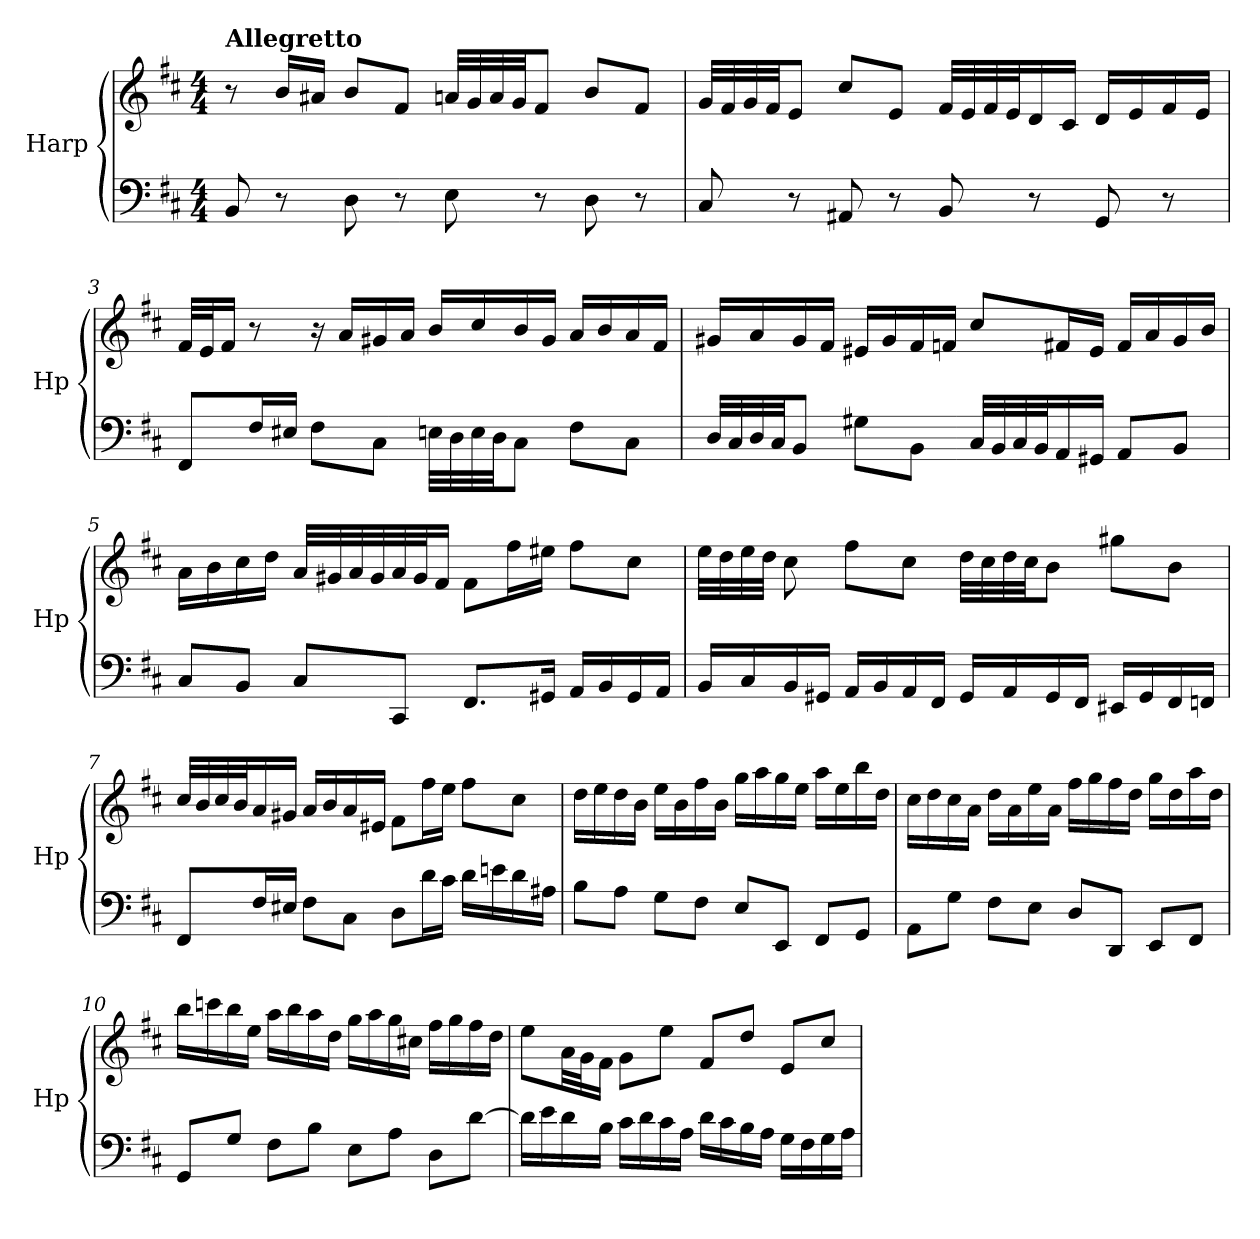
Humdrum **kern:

**kern	**kern
*part1	*part1
*staff2	*staff1
*I"Harp	*
*I'Hp	*
*clefF4	*clefG2
*k[f#c#]	*k[f#c#]
*M4/4	*M4/4
=1	=1
!	!LO:TX:a:B:t=Allegretto
8BB/	8r
8r	16b/LL
.	16a#X/JJ
8D\	8b/L
8r	8f#/J
8E\	32an/LLL
.	32g/
.	32a/
.	32g/JJ
8r	8f#/J
8D\	8b/L
8r	8f#/J
=2	=2
8C#/	32g/LLL
.	32f#/
.	32g/
.	32f#/JJ
8r	8e/J
8AA#X/	8cc#/L
8r	8e/J
8BB/	32f#/LLL
.	32e/
.	32f#/
.	32e/J
8r	16d/
.	16c#/JJ
8GG/	16d/LL
.	16e/
8r	16f#/
.	16e/JJ
!!LO:LB:g=z
=3	=3
8FF#/L	32f#/LLL
.	32e/J
.	16f#/JJ
16F#/L	8r
16E#X/JJ	.
8F#\L	16r
.	16a/LL
8C#\J	16g#X/
.	16a/JJ
32En\LLL	16b/LL
32D\	.
32E\	16cc#/
32D\JJ	.
8C#\J	16b/
.	16g#/JJ
8F#\L	16a/LL
.	16b/
8C#\J	16a/
.	16f#/JJ
=4	=4
32D/LLL	16g#X/LL
32C#/	.
32D/	16a/
32C#/JJ	.
8BB/J	16g#/
.	16f#/JJ
8G#X\L	16e#X/LL
.	16g#/
8BB\J	16f#/
.	16fn/JJ
32C#/LLL	8cc#/L
32BB/	.
32C#/	.
32BB/J	.
16AA/	16f#X/L
16GG#X/JJ	16e#/JJ
8AA/L	16f#/LL
.	16a/
8BB/J	16g#/
.	16b/JJ
!!LO:LB:g=z
=5	=5
8C#/L	16a\LL
.	16b\
8BB/J	16cc#\
.	16dd\JJ
8C#/L	32a/LLL
.	32g#X/
.	32a/
.	32g#/
8CC#/J	32a/
.	32g#/J
.	16f#/JJ
8.FF#/L	8f#\L
.	16ff#\L
16GG#X/Jk	16ee#X\JJ
16AA/LL	8ff#\L
16BB/	.
16GG#/	8cc#\J
16AA/JJ	.
=6	=6
16BB/LL	32ee\LLL
.	32dd\
16C#/	32ee\
.	32dd\JJJ
16BB/	8cc#\
16GG#X/JJ	.
16AA/LL	8ff#\L
16BB/	.
16AA/	8cc#\J
16FF#/JJ	.
16GG#/LL	32dd\LLL
.	32cc#\
16AA/	32dd\
.	32cc#\JJ
16GG#/	8b\J
16FF#/JJ	.
16EE#X/LL	8gg#X\L
16GG#/	.
16FF#/	8b\J
16FFn/JJ	.
!!LO:LB:g=z
=7	=7
8FF#/L	32cc#/LLL
.	32b/
.	32cc#/
.	32b/J
16F#/L	16a/
16E#X/JJ	16g#X/JJ
8F#\L	16a/LL
.	16b/
8C#\J	16a/
.	16e#X/JJ
8D\L	8f#\L
16d\L	16ff#\L
16c#\JJ	16ee\JJ
16d\LL	8ff#\L
16en\	.
16d\	8cc#\J
16A#X\JJ	.
=8	=8
8B\L	16dd\LL
.	16ee\
8A\J	16dd\
.	16b\JJ
8G\L	16ee\LL
.	16b\
8F#\J	16ff#\
.	16b\JJ
8E/L	16gg\LL
.	16aa\
8EE/J	16gg\
.	16ee\JJ
8FF#/L	16aa\LL
.	16ee\
8GG/J	16bb\
.	16dd\JJ
!!LO:LB:g=z
=9	=9
8AA\L	16cc#\LL
.	16dd\
8G\J	16cc#\
.	16a\JJ
8F#\L	16dd\LL
.	16a\
8E\J	16ee\
.	16a\JJ
8D/L	16ff#\LL
.	16gg\
8DD/J	16ff#\
.	16dd\JJ
8EE/L	16gg\LL
.	16dd\
8FF#/J	16aa\
.	16dd\JJ
=10	=10
8GG/L	16bb\LL
.	16cccn\
8G/J	16bb\
.	16ee\JJ
8F#\L	16aa\LL
.	16bb\
8B\J	16aa\
.	16dd\JJ
8E\L	16gg\LL
.	16aa\
8A\J	16gg\
.	16cc#X\JJ
8D\L	16ff#\LL
.	16gg\
[8d\J	16ff#\
.	16dd\JJ
!!LO:LB:g=z
=11	=11
16d\LL]	8ee\L
16e\	.
16d\	32a\LL
.	32g\J
16B\JJ	16f#\JJ
16c#\LL	8g\L
16d\	.
16c#\	8ee\J
16A\JJ	.
16d\LL	8f#/L
16c#\	.
16B\	8dd/J
16A\JJ	.
16G\LL	8e/L
16F#\	.
16G\	8cc#/J
16A\JJ	.
=	=
*-	*-
